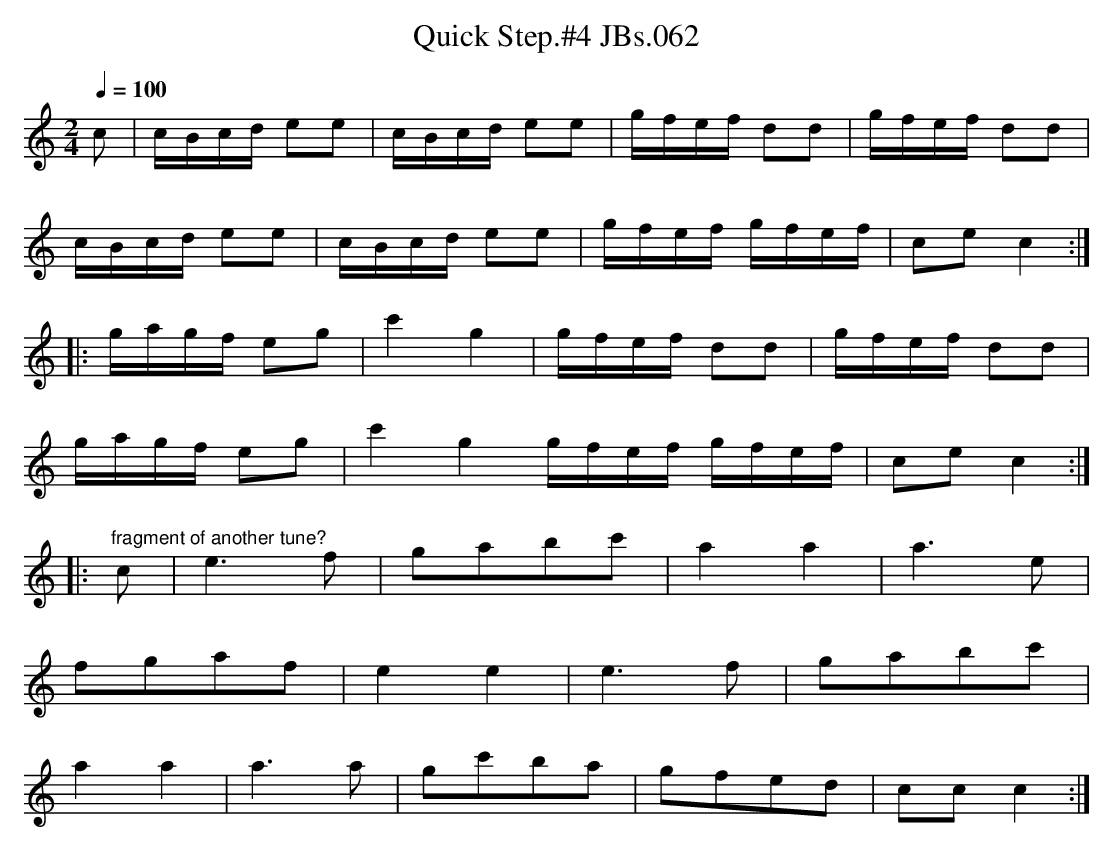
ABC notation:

X:1
T:Quick Step.#4 JBs.062
M:2/4
L:1/16
Q:1/4=100
K:C major
c2|cBcd e2e2|cBcd e2e2|gfef d2d2|gfef d2d2|!
cBcd e2e2|cBcd e2e2|gfef gfef|c2e2 c4:|!
|:gagf e2g2|c'4g4|gfef d2d2|gfef d2d2|!
gagf e2g2|c'4g4gfef gfef|c2e2 c4:|!
|:"^fragment of another tune? "c2|e6f2|g2a2b2c'2|a4a4|a6e2|!
f2g2a2f2|e4e4|e6f2|g2a2b2c'2|!
a4a4|a6a2|g2c'2b2a2|g2f2e2d2|c2c2 c4:|
